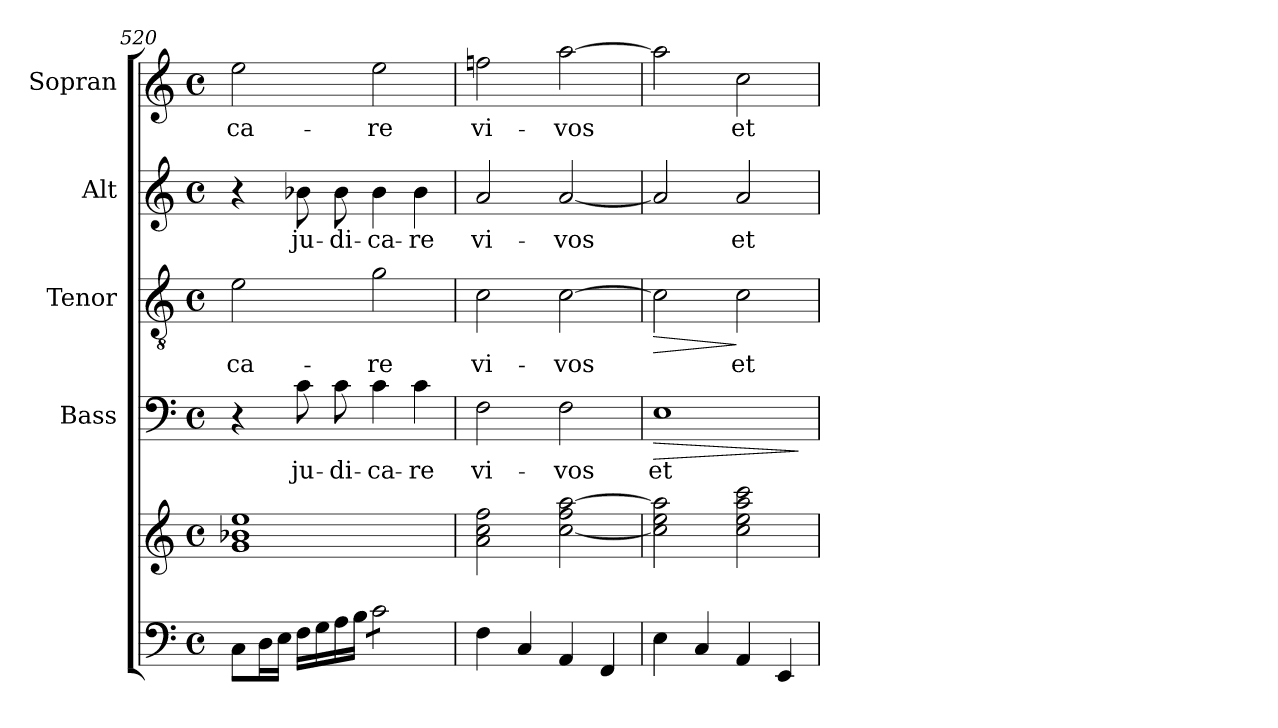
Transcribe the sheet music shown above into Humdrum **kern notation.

**kern	**kern	**kern	**text	**dynam	**kern	**text	**dynam	**kern	**text	**kern	**text
*part5	*part5	*part4	*part4	*part4	*part3	*part3	*part3	*part2	*part2	*part1	*part1
*staff6	*staff5	*staff4	*staff4	*staff4	*staff3	*staff3	*staff3	*staff2	*staff2	*staff1	*staff1
*	*	*I"Bass	*	*	*I"Tenor	*	*	*I"Alt	*	*I"Sopran	*
*	*	*I'B.	*	*	*I'T.	*	*	*I'A.	*	*I'S.	*
*clefF4	*clefG2	*clefF4	*	*	*clefGv2	*	*	*clefG2	*	*clefG2	*
*k[]	*k[]	*k[]	*	*	*k[]	*	*	*k[]	*	*k[]	*
*C:	*C:	*C:	*	*	*C:	*	*	*C:	*	*C:	*
*M4/4	*M4/4	*M4/4	*	*	*M4/4	*	*	*M4/4	*	*M4/4	*
*met(c)	*met(c)	*met(c)	*	*	*met(c)	*	*	*met(c)	*	*met(c)	*
=520	=520	=520	=520	=520	=520	=520	=520	=520	=520	=520	=520
!	!	!	!	!	!	!LO:LY:b	!	!	!	!	!LO:LY:b
8C\L	1g 1b-X 1ee	4r	.	.	2e\	-ca-	.	4r	.	2ee\	-ca-
16D\L	.	.	.	.	.	.	.	.	.	.	.
16E\JJ	.	.	.	.	.	.	.	.	.	.	.
!	!	!	!LO:LY:b	!	!	!	!	!	!LO:LY:b	!	!
16F\LL	.	8c\	ju-	.	.	.	.	8b-X\	ju-	.	.
16G\	.	.	.	.	.	.	.	.	.	.	.
!	!	!	!LO:LY:b	!	!	!	!	!	!LO:LY:b	!	!
16A\	.	8c\	-di-	.	.	.	.	8b-\	-di-	.	.
16B\JJ	.	.	.	.	.	.	.	.	.	.	.
!	!	!	!LO:LY:b	!	!	!LO:LY:b	!	!	!LO:LY:b	!	!LO:LY:b
*tremolo	*	*	*	*	*	*	*	*	*	*	*
8c\L	.	4c\	-ca-	.	2g\	-re	.	4b-\	-ca-	2ee\	-re
8c\	.	.	.	.	.	.	.	.	.	.	.
!	!	!	!LO:LY:b	!	!	!	!	!	!LO:LY:b	!	!
8c\	.	4c\	-re	.	.	.	.	4b-\	-re	.	.
8c\J	.	.	.	.	.	.	.	.	.	.	.
*Xtremolo	*	*	*	*	*	*	*	*	*	*	*
=521	=521	=521	=521	=521	=521	=521	=521	=521	=521	=521	=521
!	!	!	!LO:LY:b	!	!	!LO:LY:b	!	!	!LO:LY:b	!	!LO:LY:b
4F\	2a\ 2cc\ 2ff\	2F\	vi-	.	2c\	vi-	.	2a/	vi-	2ffn\	vi-
4C/	.	.	.	.	.	.	.	.	.	.	.
!	!	!	!LO:LY:b	!	!	!LO:LY:b	!	!	!LO:LY:b	!	!LO:LY:b
4AA/	[2cc\ 2ff\ [2aa\	2F\	-vos	.	[2c\	-vos	.	[2a/	-vos	[2aa\	-vos
4FF/	.	.	.	.	.	.	.	.	.	.	.
!!LO:LB:g=z
=522	=522	=522	=522	=522	=522	=522	=522	=522	=522	=522	=522
!	!	!	!LO:LY:b	!LO:HP:b	!	!	!LO:HP:b	!	!	!	!
4E\	2cc\] 2ee\ 2aa\]	1E	et	>	2c\]	.	>	2a/]	.	2aa\]	.
4C/	.	.	.	.	.	.	.	.	.	.	.
!	!	!	!	!	!	!LO:LY:b	!	!	!LO:LY:b	!	!LO:LY:b
4AA/	2cc\ 2ee\ 2aa\ 2ccc\	.	.	.	2c\	et	]	2a/	et	2cc\	et
4EE/	.	.	.	.	.	.	.	.	.	.	.
.	.	.	.	]	.	.	.	.	.	.	.
=	=	=	=	=	=	=	=	=	=	=	=
*-	*-	*-	*-	*-	*-	*-	*-	*-	*-	*-	*-
